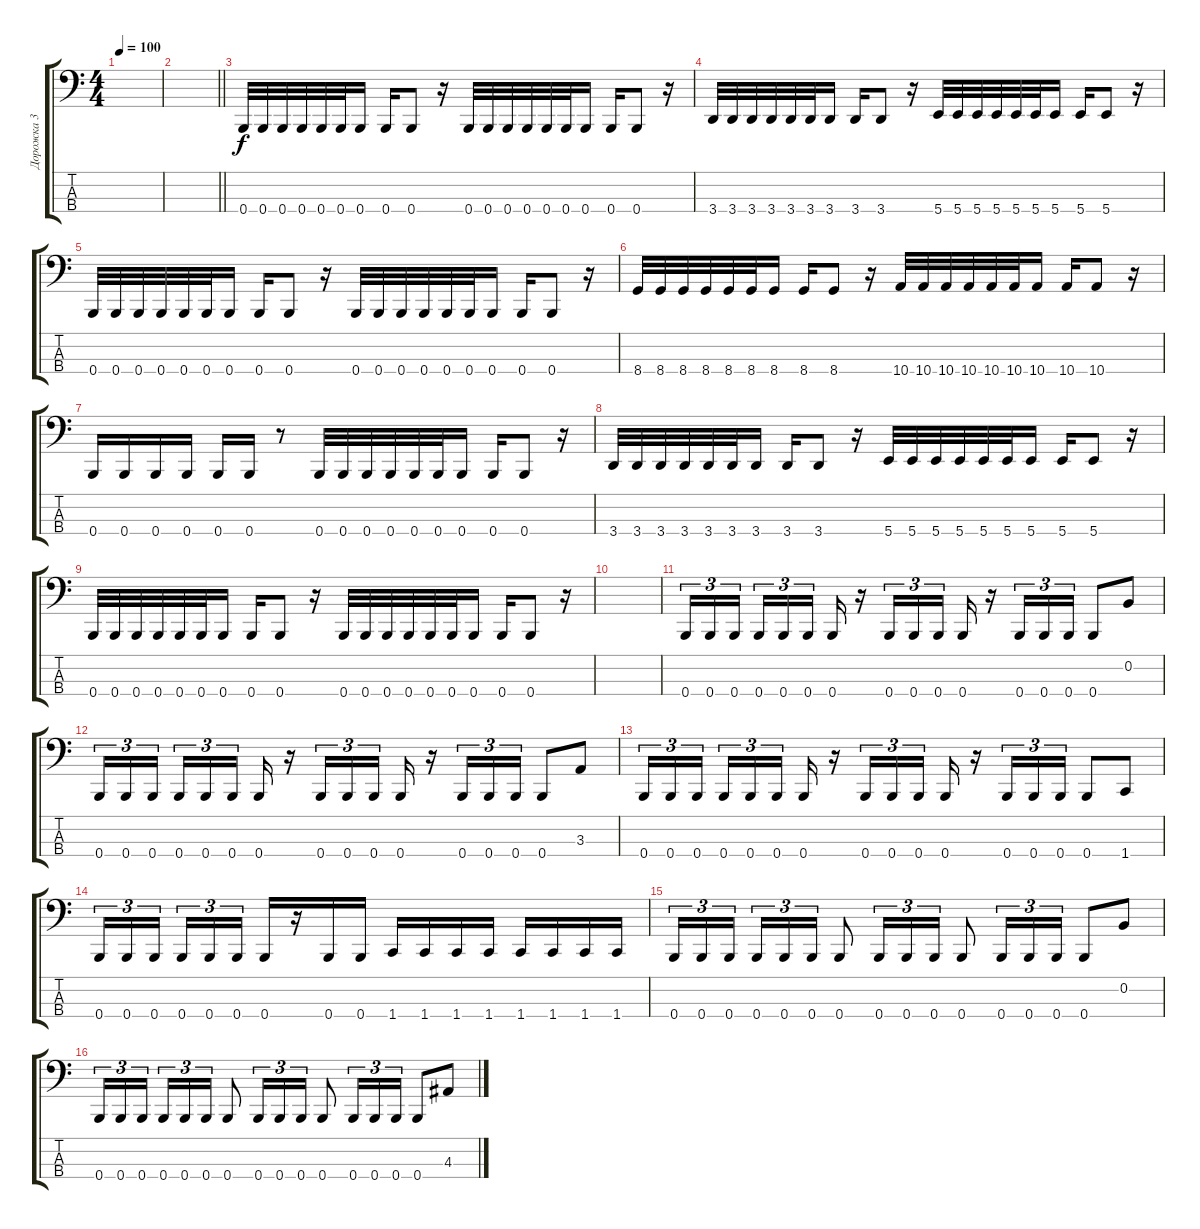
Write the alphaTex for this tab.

\track ("Дорожка 3" "Дорожка 3") {instrument electricbasspick}
\staff {score tabs}
\tuning (E2 B1 Gb1 B0) {hide}
\ts (4 4)
\tempo 100
\clef f4
\ks c
|
\barLineRight lightlight
|
0.4.32 0.4.32 0.4.32 0.4.32 0.4.32 0.4.32 0.4.16 0.4.16 0.4.8 r.16 0.4.32 0.4.32 0.4.32 0.4.32 0.4.32 0.4.32 0.4.16 0.4.16 0.4.8 r.16 |
3.4.32 3.4.32 3.4.32 3.4.32 3.4.32 3.4.32 3.4.16 3.4.16 3.4.8 r.16 5.4.32 5.4.32 5.4.32 5.4.32 5.4.32 5.4.32 5.4.16 5.4.16 5.4.8 r.16 |
0.4.32 0.4.32 0.4.32 0.4.32 0.4.32 0.4.32 0.4.16 0.4.16 0.4.8 r.16 0.4.32 0.4.32 0.4.32 0.4.32 0.4.32 0.4.32 0.4.16 0.4.16 0.4.8 r.16 |
8.4.32 8.4.32 8.4.32 8.4.32 8.4.32 8.4.32 8.4.16 8.4.16 8.4.8 r.16 10.4.32 10.4.32 10.4.32 10.4.32 10.4.32 10.4.32 10.4.16 10.4.16 10.4.8 r.16 |
0.4.16 0.4.16 0.4.16 0.4.16 0.4.16 0.4.16 r.8 0.4.32 0.4.32 0.4.32 0.4.32 0.4.32 0.4.32 0.4.16 0.4.16 0.4.8 r.16 |
3.4.32 3.4.32 3.4.32 3.4.32 3.4.32 3.4.32 3.4.16 3.4.16 3.4.8 r.16 5.4.32 5.4.32 5.4.32 5.4.32 5.4.32 5.4.32 5.4.16 5.4.16 5.4.8 r.16 |
0.4.32 0.4.32 0.4.32 0.4.32 0.4.32 0.4.32 0.4.16 0.4.16 0.4.8 r.16 0.4.32 0.4.32 0.4.32 0.4.32 0.4.32 0.4.32 0.4.16 0.4.16 0.4.8 r.16 |
|
0.4.16{tu (3 2)} 0.4.16{tu (3 2)} 0.4.16{tu (3 2) beam splitsecondary} 0.4.16{tu (3 2)} 0.4.16{tu (3 2)} 0.4.16{tu (3 2)} 0.4.16 r.16 0.4.16{tu (3 2)} 0.4.16{tu (3 2)} 0.4.16{tu (3 2)} 0.4.16 r.16 0.4.16{tu (3 2)} 0.4.16{tu (3 2)} 0.4.16{tu (3 2)} 0.4.8 0.2.8 |
0.4.16{tu (3 2)} 0.4.16{tu (3 2)} 0.4.16{tu (3 2) beam splitsecondary} 0.4.16{tu (3 2)} 0.4.16{tu (3 2)} 0.4.16{tu (3 2)} 0.4.16 r.16 0.4.16{tu (3 2)} 0.4.16{tu (3 2)} 0.4.16{tu (3 2)} 0.4.16 r.16 0.4.16{tu (3 2)} 0.4.16{tu (3 2)} 0.4.16{tu (3 2)} 0.4.8 3.3.8 |
0.4.16{tu (3 2)} 0.4.16{tu (3 2)} 0.4.16{tu (3 2) beam splitsecondary} 0.4.16{tu (3 2)} 0.4.16{tu (3 2)} 0.4.16{tu (3 2)} 0.4.16 r.16 0.4.16{tu (3 2)} 0.4.16{tu (3 2)} 0.4.16{tu (3 2)} 0.4.16 r.16 0.4.16{tu (3 2)} 0.4.16{tu (3 2)} 0.4.16{tu (3 2)} 0.4.8 1.4.8 |
0.4.16{tu (3 2)} 0.4.16{tu (3 2)} 0.4.16{tu (3 2) beam splitsecondary} 0.4.16{tu (3 2)} 0.4.16{tu (3 2)} 0.4.16{tu (3 2)} 0.4.16 r.16 0.4.16 0.4.16 1.4.16 1.4.16 1.4.16 1.4.16 1.4.16 1.4.16 1.4.16 1.4.16 |
0.4.16{tu (3 2)} 0.4.16{tu (3 2)} 0.4.16{tu (3 2) beam splitsecondary} 0.4.16{tu (3 2)} 0.4.16{tu (3 2)} 0.4.16{tu (3 2)} 0.4.8 0.4.16{tu (3 2)} 0.4.16{tu (3 2)} 0.4.16{tu (3 2)} 0.4.8 0.4.16{tu (3 2)} 0.4.16{tu (3 2)} 0.4.16{tu (3 2)} 0.4.8 0.2.8 |
0.4.16{tu (3 2)} 0.4.16{tu (3 2)} 0.4.16{tu (3 2) beam splitsecondary} 0.4.16{tu (3 2)} 0.4.16{tu (3 2)} 0.4.16{tu (3 2)} 0.4.8 0.4.16{tu (3 2)} 0.4.16{tu (3 2)} 0.4.16{tu (3 2)} 0.4.8 0.4.16{tu (3 2)} 0.4.16{tu (3 2)} 0.4.16{tu (3 2)} 0.4.8 4.3.8
